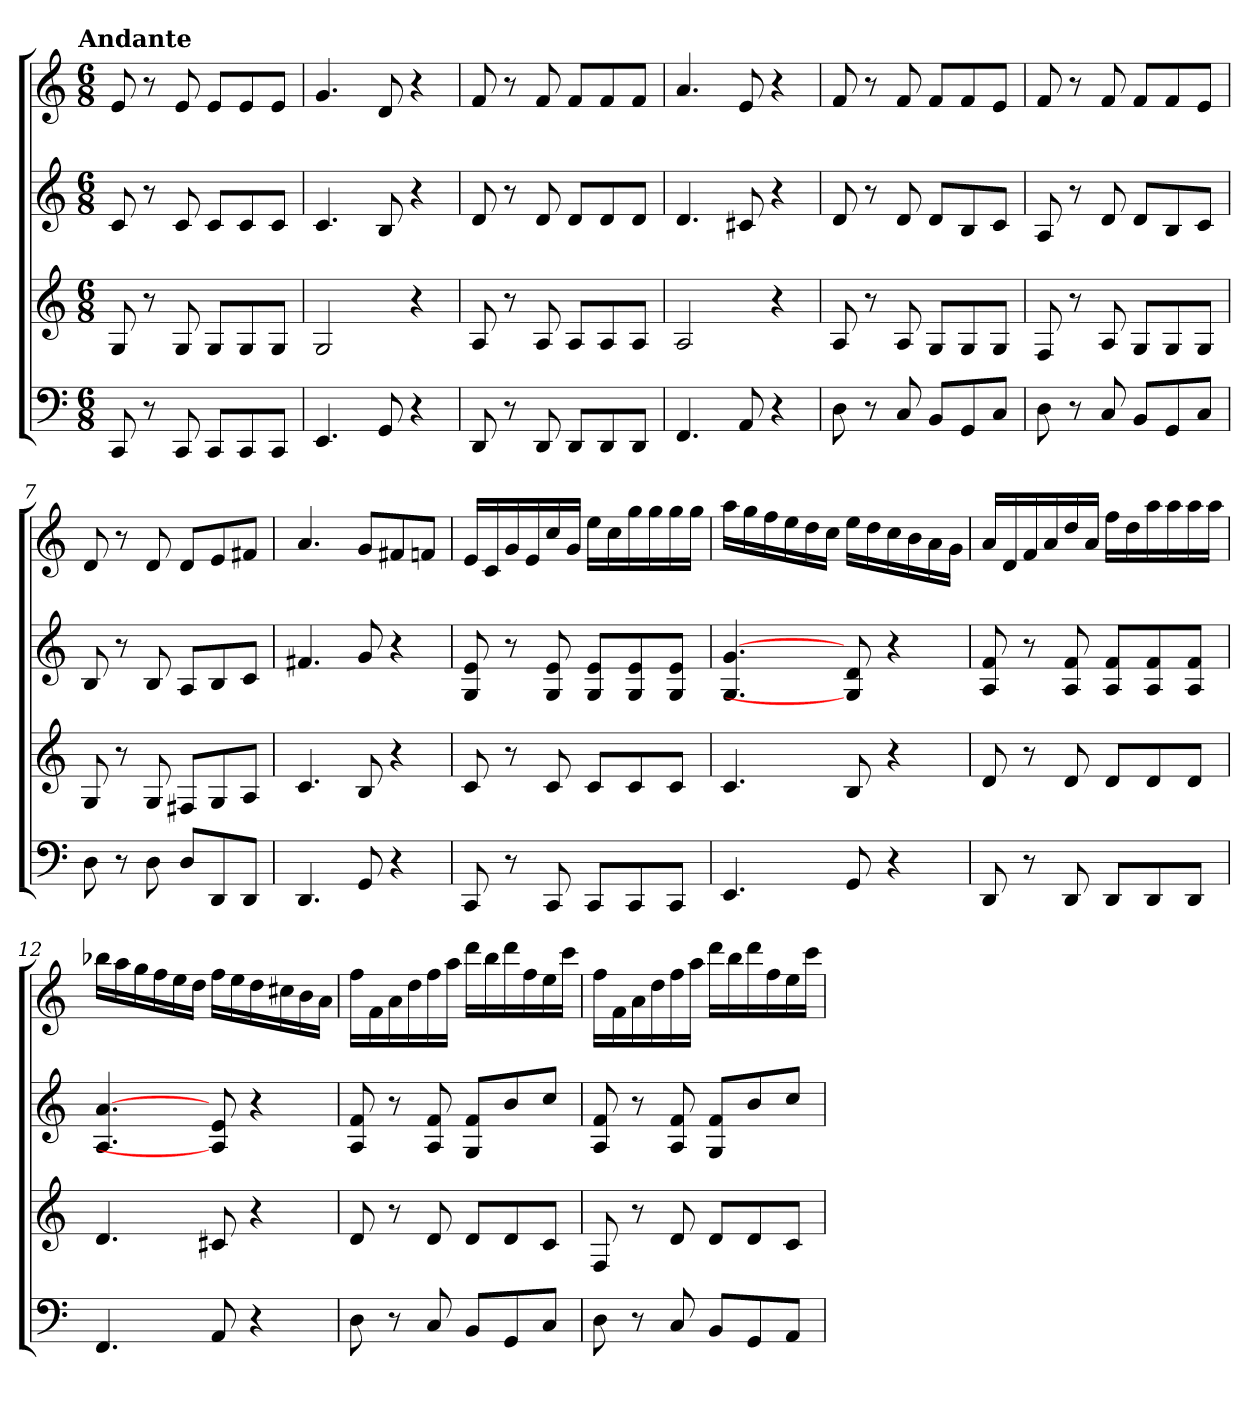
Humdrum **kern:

**kern	**kern	**kern	**kern
*part4	*part3	*part2	*part1
*staff4	*staff3	*staff2	*staff1
*k[]	*k[]	*k[]	*k[]
*C:	*C:	*C:	*C:
!!LO:TX:omd:t=Andante
*M6/8	*M6/8	*M6/8	*M6/8
*MM72	*MM72	*MM72	*MM72
=	=	=	=
8CC	8G	8c	8e
8r	8r	8r	8r
8CC	8G	8c	8e
8CCL	8GL	8cL	8eL
8CC	8G	8c	8e
8CCJ	8GJ	8cJ	8eJ
=2	=2	=2	=2
4.EE	2G	4.c	4.g
8GG	.	8B	8d
4r	4r	4r	4r
=3	=3	=3	=3
8DD	8A	8d	8f
8r	8r	8r	8r
8DD	8A	8d	8f
8DDL	8AL	8dL	8fL
8DD	8A	8d	8f
8DDJ	8AJ	8dJ	8fJ
=4	=4	=4	=4
4.FF	2A	4.d	4.a
8AA	.	8c#X	8e
4r	4r	4r	4r
=5	=5	=5	=5
8D	8A	8d	8f
8r	8r	8r	8r
8C	8A	8d	8f
8BBL	8GL	8dL	8fL
8GG	8G	8B	8f
8CJ	8GJ	8cJ	8eJ
=6	=6	=6	=6
8D	8F	8A	8f
8r	8r	8r	8r
8C	8A	8d	8f
8BBL	8GL	8dL	8fL
8GG	8G	8B	8f
8CJ	8GJ	8cJ	8eJ
=7	=7	=7	=7
8D	8G	8B	8d
8r	8r	8r	8r
8D	8G	8B	8d
8DL	8F#XL	8AL	8dL
8DD	8G	8B	8e
8DDJ	8AJ	8cJ	8f#XJ
=8	=8	=8	=8
4.DD	4.c	4.f#X	4.a
8GG	8B	8g	8gL
4r	4r	4r	8f#X
.	.	.	8fnJ
=9	=9	=9	=9
8CC	8c	8G 8e	16eLL
.	.	.	16c
8r	8r	8r	16g
.	.	.	16e
8CC	8c	8G 8e	16cc
.	.	.	16gJJ
8CCL	8cL	8G 8eL	16eeLL
.	.	.	16cc
8CC	8c	8G 8e	16gg
.	.	.	16gg
8CCJ	8cJ	8G 8eJ	16gg
.	.	.	16ggJJ
=10	=10	=10	=10
4.EE	4.c	4.G [4.g	16aaLL
.	.	.	16gg
.	.	.	16ff
.	.	.	16ee
.	.	.	16dd
.	.	.	16ccJJ
8GG	8B	8G] 8d	16eeLL
.	.	.	16dd
4r	4r	4r	16cc
.	.	.	16b
.	.	.	16a
.	.	.	16gJJ
=11	=11	=11	=11
8DD	8d	8A 8f	16aLL
.	.	.	16d
8r	8r	8r	16f
.	.	.	16a
8DD	8d	8A 8f	16dd
.	.	.	16aJJ
8DDL	8dL	8A 8fL	16ffLL
.	.	.	16dd
8DD	8d	8A 8f	16aa
.	.	.	16aa
8DDJ	8dJ	8A 8fJ	16aa
.	.	.	16aaJJ
=12	=12	=12	=12
4.FF	4.d	4.A [4.a	16bb-XLL
.	.	.	16aa
.	.	.	16gg
.	.	.	16ff
.	.	.	16ee
.	.	.	16ddJJ
8AA	8c#X	8A] 8e	16ffLL
.	.	.	16ee
4r	4r	4r	16dd
.	.	.	16cc#X
.	.	.	16b
.	.	.	16aJJ
=13	=13	=13	=13
8D	8d	8A 8f	16ffLL
.	.	.	16f
8r	8r	8r	16a
.	.	.	16dd
8C	8d	8A 8f	16ff
.	.	.	16aaJJ
8BBL	8dL	8G 8fL	16dddLL
.	.	.	16bb
8GG	8d	8b	16ddd
.	.	.	16ff
8CJ	8cJ	8ccJ	16ee
.	.	.	16cccJJ
=14	=14	=14	=14
8D	8F	8A 8f	16ffLL
.	.	.	16f
8r	8r	8r	16a
.	.	.	16dd
8C	8d	8A 8f	16ff
.	.	.	16aaJJ
8BBL	8dL	8G 8fL	16dddLL
.	.	.	16bb
8GG	8d	8b	16ddd
.	.	.	16ff
8AAJ	8cJ	8ccJ	16ee
.	.	.	16cccJJ
=	=	=	=
*-	*-	*-	*-
